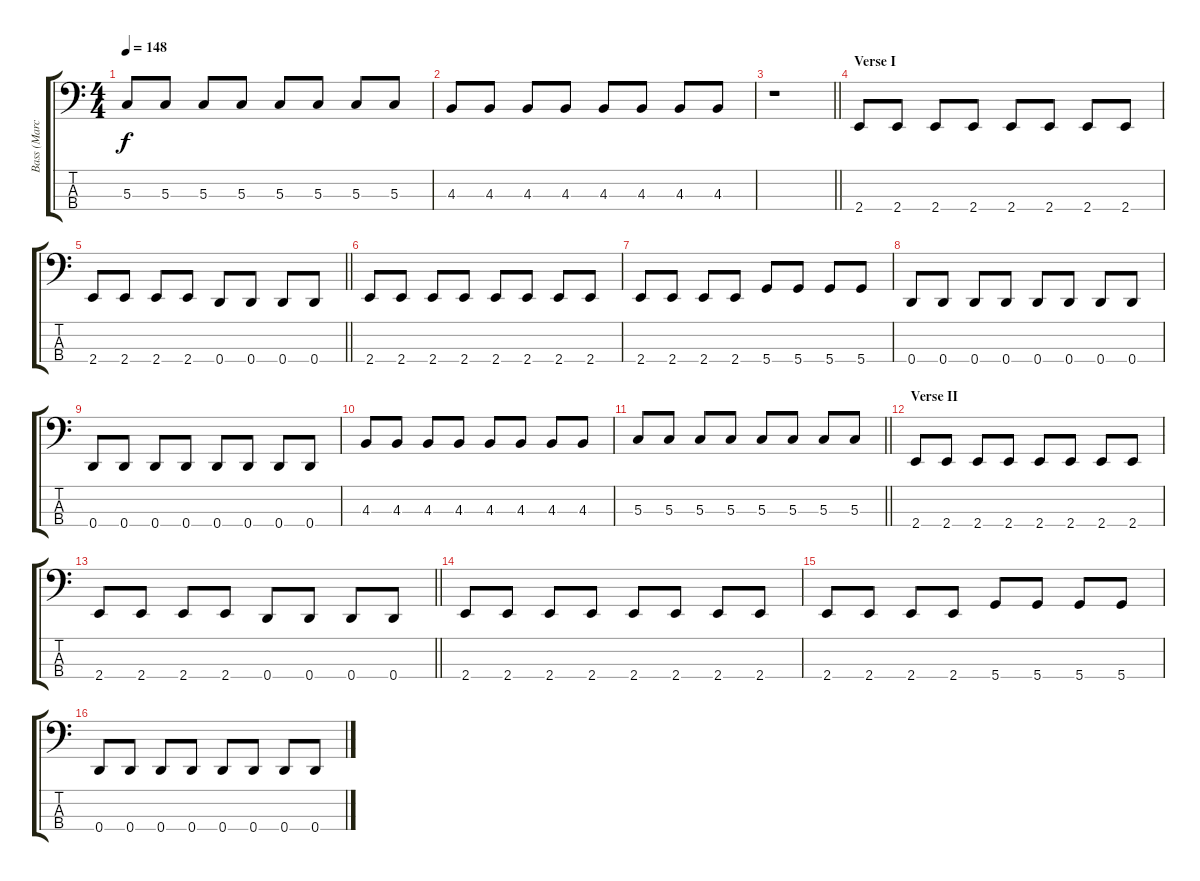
\track ("Bass (Marco)" "Bass (Marc") {instrument electricbassfinger}
\staff {score tabs}
\tuning (F2 C2 G1 D1) {hide}
\ts (4 4)
\tempo 148
\clef f4
\ks c
5.3.8{dy f} 5.3.8 5.3.8 5.3.8 5.3.8 5.3.8 5.3.8 5.3.8 |
4.3.8 4.3.8 4.3.8 4.3.8 4.3.8 4.3.8 4.3.8 4.3.8 |
\barLineRight lightlight
r.1 |
\section ("" "Verse I")
2.4.8 2.4.8 2.4.8 2.4.8 2.4.8 2.4.8 2.4.8 2.4.8 |
\barLineRight lightlight
2.4.8 2.4.8 2.4.8 2.4.8 0.4.8 0.4.8 0.4.8 0.4.8 |
2.4.8 2.4.8 2.4.8 2.4.8 2.4.8 2.4.8 2.4.8 2.4.8 |
2.4.8 2.4.8 2.4.8 2.4.8 5.4.8 5.4.8 5.4.8 5.4.8 |
0.4.8 0.4.8 0.4.8 0.4.8 0.4.8 0.4.8 0.4.8 0.4.8 |
0.4.8 0.4.8 0.4.8 0.4.8 0.4.8 0.4.8 0.4.8 0.4.8 |
4.3.8 4.3.8 4.3.8 4.3.8 4.3.8 4.3.8 4.3.8 4.3.8 |
\barLineRight lightlight
5.3.8 5.3.8 5.3.8 5.3.8 5.3.8 5.3.8 5.3.8 5.3.8 |
\section ("" "Verse II")
2.4.8 2.4.8 2.4.8 2.4.8 2.4.8 2.4.8 2.4.8 2.4.8 |
\barLineRight lightlight
2.4.8 2.4.8 2.4.8 2.4.8 0.4.8 0.4.8 0.4.8 0.4.8 |
2.4.8 2.4.8 2.4.8 2.4.8 2.4.8 2.4.8 2.4.8 2.4.8 |
2.4.8 2.4.8 2.4.8 2.4.8 5.4.8 5.4.8 5.4.8 5.4.8 |
0.4.8 0.4.8 0.4.8 0.4.8 0.4.8 0.4.8 0.4.8 0.4.8
